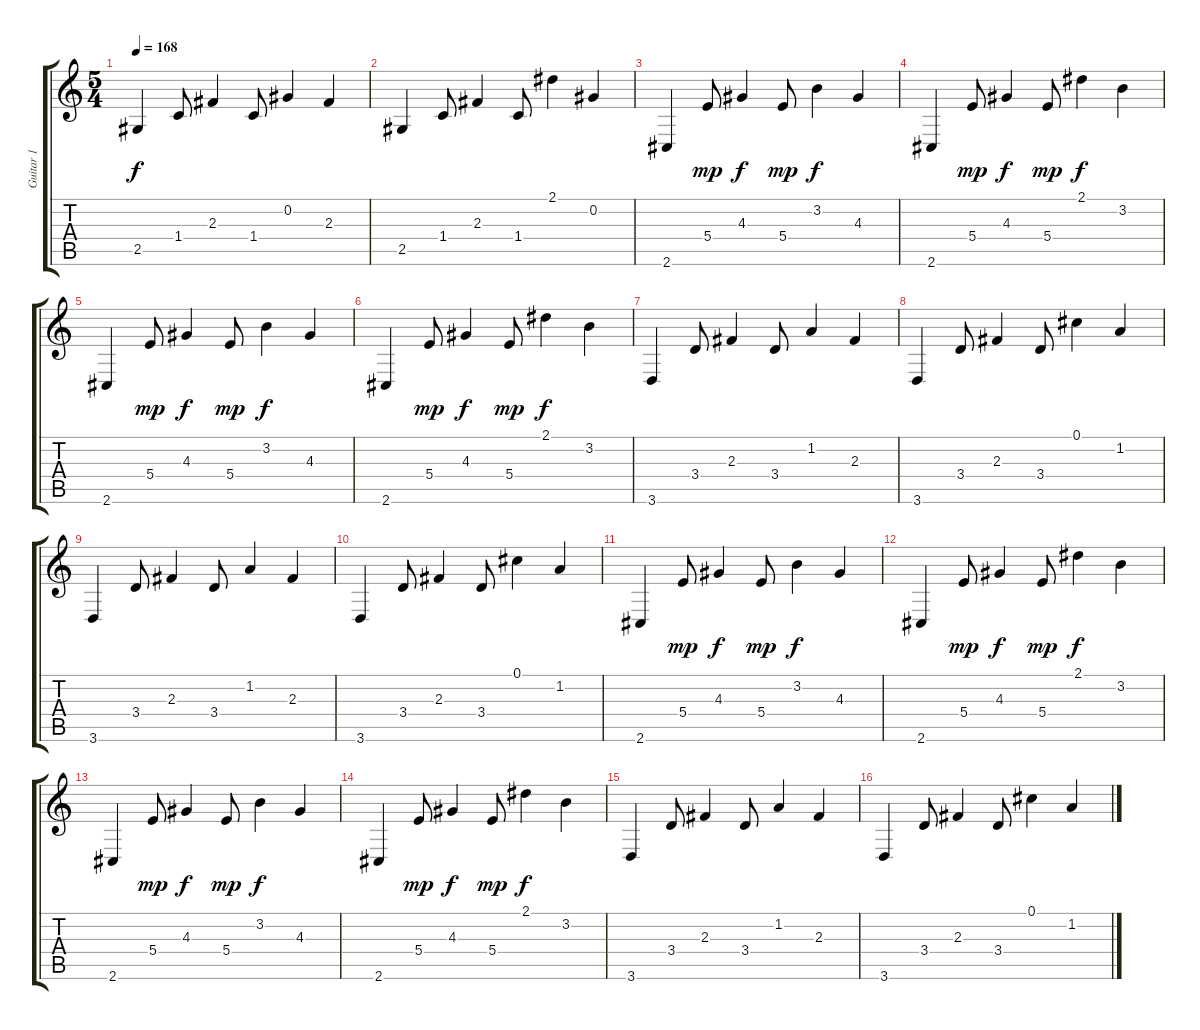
\track ("Guitar 1" "Guitar 1") {instrument electricguitarjazz}
\staff {score tabs}
\tuning (Db4 Ab3 E3 B2 Gb2 B1) {hide}
\ts (5 4)
\tempo 168
\clef g2
\ks c
2.5.4{dy f} 1.4.8 2.3.4 1.4.8 0.2.4 2.3.4 |
2.5.4 1.4.8 2.3.4 1.4.8 2.1.4 0.2.4 |
2.6.4 5.4.8{dy mp} 4.3.4{dy f} 5.4.8{dy mp} 3.2.4{dy f} 4.3.4 |
2.6.4 5.4.8{dy mp} 4.3.4{dy f} 5.4.8{dy mp} 2.1.4{dy f} 3.2.4 |
2.6.4 5.4.8{dy mp} 4.3.4{dy f} 5.4.8{dy mp} 3.2.4{dy f} 4.3.4 |
2.6.4 5.4.8{dy mp} 4.3.4{dy f} 5.4.8{dy mp} 2.1.4{dy f} 3.2.4 |
3.6.4 3.4.8 2.3.4 3.4.8 1.2.4 2.3.4 |
3.6.4 3.4.8 2.3.4 3.4.8 0.1.4 1.2.4 |
3.6.4 3.4.8 2.3.4 3.4.8 1.2.4 2.3.4 |
3.6.4 3.4.8 2.3.4 3.4.8 0.1.4 1.2.4 |
2.6.4 5.4.8{dy mp} 4.3.4{dy f} 5.4.8{dy mp} 3.2.4{dy f} 4.3.4 |
2.6.4 5.4.8{dy mp} 4.3.4{dy f} 5.4.8{dy mp} 2.1.4{dy f} 3.2.4 |
2.6.4 5.4.8{dy mp} 4.3.4{dy f} 5.4.8{dy mp} 3.2.4{dy f} 4.3.4 |
2.6.4 5.4.8{dy mp} 4.3.4{dy f} 5.4.8{dy mp} 2.1.4{dy f} 3.2.4 |
3.6.4 3.4.8 2.3.4 3.4.8 1.2.4 2.3.4 |
3.6.4 3.4.8 2.3.4 3.4.8 0.1.4 1.2.4
